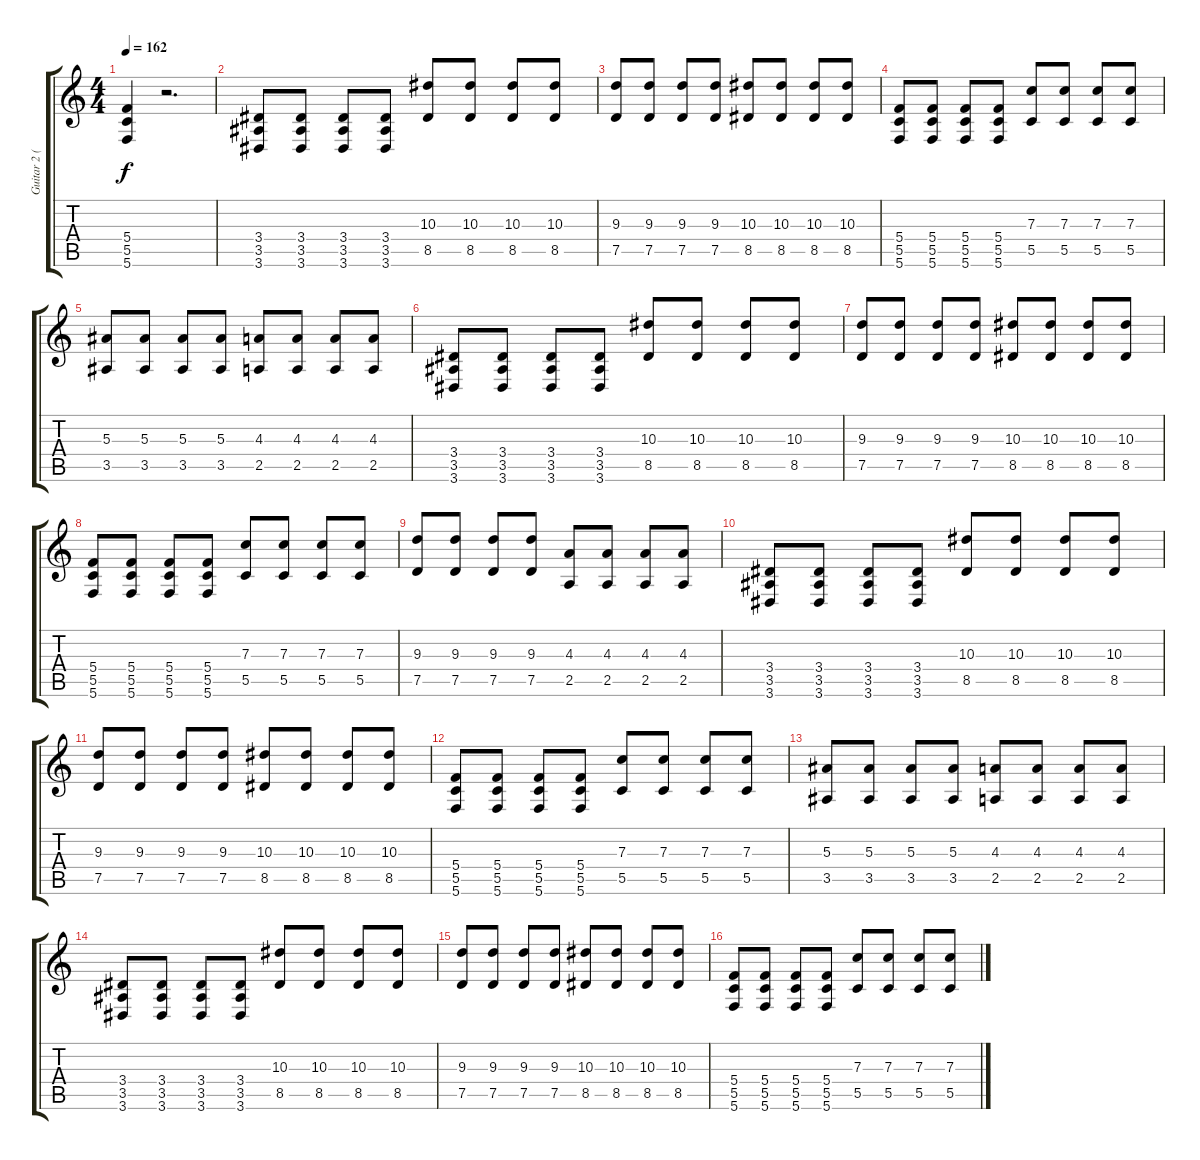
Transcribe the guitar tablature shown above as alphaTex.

\track ("Guitar 2 (Distorted- Padget)" "Guitar 2 (") {instrument distortionguitar}
\staff {score tabs}
\tuning (D4 A3 F3 C3 G2 C2) {hide}
\ts (4 4)
\tempo 162
\clef g2
\ks c
(5.4 5.5 5.6).4{dy f} r.2{d} |
(3.4 3.5 3.6).8 (3.4 3.5 3.6).8 (3.4 3.5 3.6).8 (3.4 3.5 3.6).8 (10.3 8.5).8 (10.3 8.5).8 (10.3 8.5).8 (10.3 8.5).8 |
(9.3 7.5).8 (9.3 7.5).8 (9.3 7.5).8 (9.3 7.5).8 (10.3 8.5).8 (10.3 8.5).8 (10.3 8.5).8 (10.3 8.5).8 |
(5.4 5.5 5.6).8 (5.4 5.5 5.6).8 (5.4 5.5 5.6).8 (5.4 5.5 5.6).8 (7.3 5.5).8 (7.3 5.5).8 (7.3 5.5).8 (7.3 5.5).8 |
(5.3 3.5).8 (5.3 3.5).8 (5.3 3.5).8 (5.3 3.5).8 (4.3 2.5).8 (4.3 2.5).8 (4.3 2.5).8 (4.3 2.5).8 |
(3.4 3.5 3.6).8 (3.4 3.5 3.6).8 (3.4 3.5 3.6).8 (3.4 3.5 3.6).8 (10.3 8.5).8 (10.3 8.5).8 (10.3 8.5).8 (10.3 8.5).8 |
(9.3 7.5).8 (9.3 7.5).8 (9.3 7.5).8 (9.3 7.5).8 (10.3 8.5).8 (10.3 8.5).8 (10.3 8.5).8 (10.3 8.5).8 |
(5.4 5.5 5.6).8 (5.4 5.5 5.6).8 (5.4 5.5 5.6).8 (5.4 5.5 5.6).8 (7.3 5.5).8 (7.3 5.5).8 (7.3 5.5).8 (7.3 5.5).8 |
(9.3 7.5).8 (9.3 7.5).8 (9.3 7.5).8 (9.3 7.5).8 (4.3 2.5).8 (4.3 2.5).8 (4.3 2.5).8 (4.3 2.5).8 |
(3.4 3.5 3.6).8 (3.4 3.5 3.6).8 (3.4 3.5 3.6).8 (3.4 3.5 3.6).8 (10.3 8.5).8 (10.3 8.5).8 (10.3 8.5).8 (10.3 8.5).8 |
(9.3 7.5).8 (9.3 7.5).8 (9.3 7.5).8 (9.3 7.5).8 (10.3 8.5).8 (10.3 8.5).8 (10.3 8.5).8 (10.3 8.5).8 |
(5.4 5.5 5.6).8 (5.4 5.5 5.6).8 (5.4 5.5 5.6).8 (5.4 5.5 5.6).8 (7.3 5.5).8 (7.3 5.5).8 (7.3 5.5).8 (7.3 5.5).8 |
(5.3 3.5).8 (5.3 3.5).8 (5.3 3.5).8 (5.3 3.5).8 (4.3 2.5).8 (4.3 2.5).8 (4.3 2.5).8 (4.3 2.5).8 |
(3.4 3.5 3.6).8 (3.4 3.5 3.6).8 (3.4 3.5 3.6).8 (3.4 3.5 3.6).8 (10.3 8.5).8 (10.3 8.5).8 (10.3 8.5).8 (10.3 8.5).8 |
(9.3 7.5).8 (9.3 7.5).8 (9.3 7.5).8 (9.3 7.5).8 (10.3 8.5).8 (10.3 8.5).8 (10.3 8.5).8 (10.3 8.5).8 |
(5.4 5.5 5.6).8 (5.4 5.5 5.6).8 (5.4 5.5 5.6).8 (5.4 5.5 5.6).8 (7.3 5.5).8 (7.3 5.5).8 (7.3 5.5).8 (7.3 5.5).8
